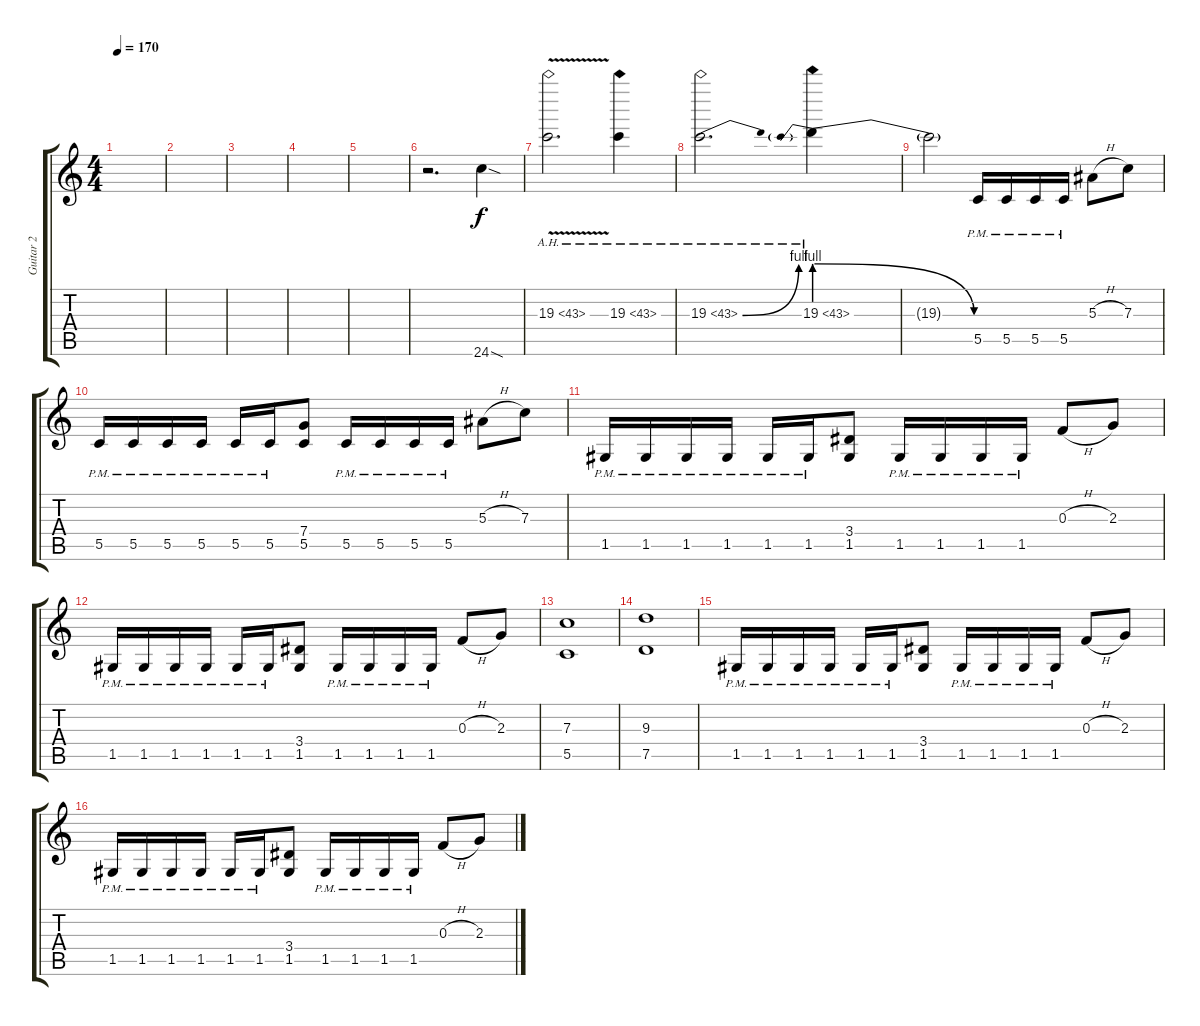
\track ("Guitar 2" "Guitar 2") {instrument overdrivenguitar}
\staff {score tabs}
\tuning (D4 A3 F3 C3 G2 C2) {hide}
\ts (4 4)
\tempo 170
\clef g2
\ks c
|
|
|
|
|
r.2{d} 24.6{sod}.4 |
19.3{ah 24 v}.2{d volume 7} 19.3{ah 24}.4{volume 7} |
19.3{be (bend 0 0 60 4) ah 24}.2{d volume 7} 19.3{be (prebendrelease 0 4 60 0) ah 24}.4{volume 7} |
19.3{t}.2 5.5{pm}.16 5.5{pm}.16 5.5{pm}.16 5.5{pm}.16 5.3{h}.8 7.3.8 |
5.5{pm}.16 5.5{pm}.16 5.5{pm}.16 5.5{pm}.16 5.5{pm}.16 5.5{pm}.16 (7.4 5.5).8 5.5{pm}.16 5.5{pm}.16 5.5{pm}.16 5.5{pm}.16 5.3{h}.8 7.3.8 |
1.5{pm}.16 1.5{pm}.16 1.5{pm}.16 1.5{pm}.16 1.5{pm}.16 1.5{pm}.16 (3.4 1.5).8 1.5{pm}.16 1.5{pm}.16 1.5{pm}.16 1.5{pm}.16 0.3{h}.8 2.3.8 |
1.5{pm}.16 1.5{pm}.16 1.5{pm}.16 1.5{pm}.16 1.5{pm}.16 1.5{pm}.16 (3.4 1.5).8 1.5{pm}.16 1.5{pm}.16 1.5{pm}.16 1.5{pm}.16 0.3{h}.8 2.3.8 |
(7.3 5.5).1 |
(9.3 7.5).1 |
1.5{pm}.16 1.5{pm}.16 1.5{pm}.16 1.5{pm}.16 1.5{pm}.16 1.5{pm}.16 (3.4 1.5).8 1.5{pm}.16 1.5{pm}.16 1.5{pm}.16 1.5{pm}.16 0.3{h}.8 2.3.8 |
1.5{pm}.16 1.5{pm}.16 1.5{pm}.16 1.5{pm}.16 1.5{pm}.16 1.5{pm}.16 (3.4 1.5).8 1.5{pm}.16 1.5{pm}.16 1.5{pm}.16 1.5{pm}.16 0.3{h}.8 2.3.8
